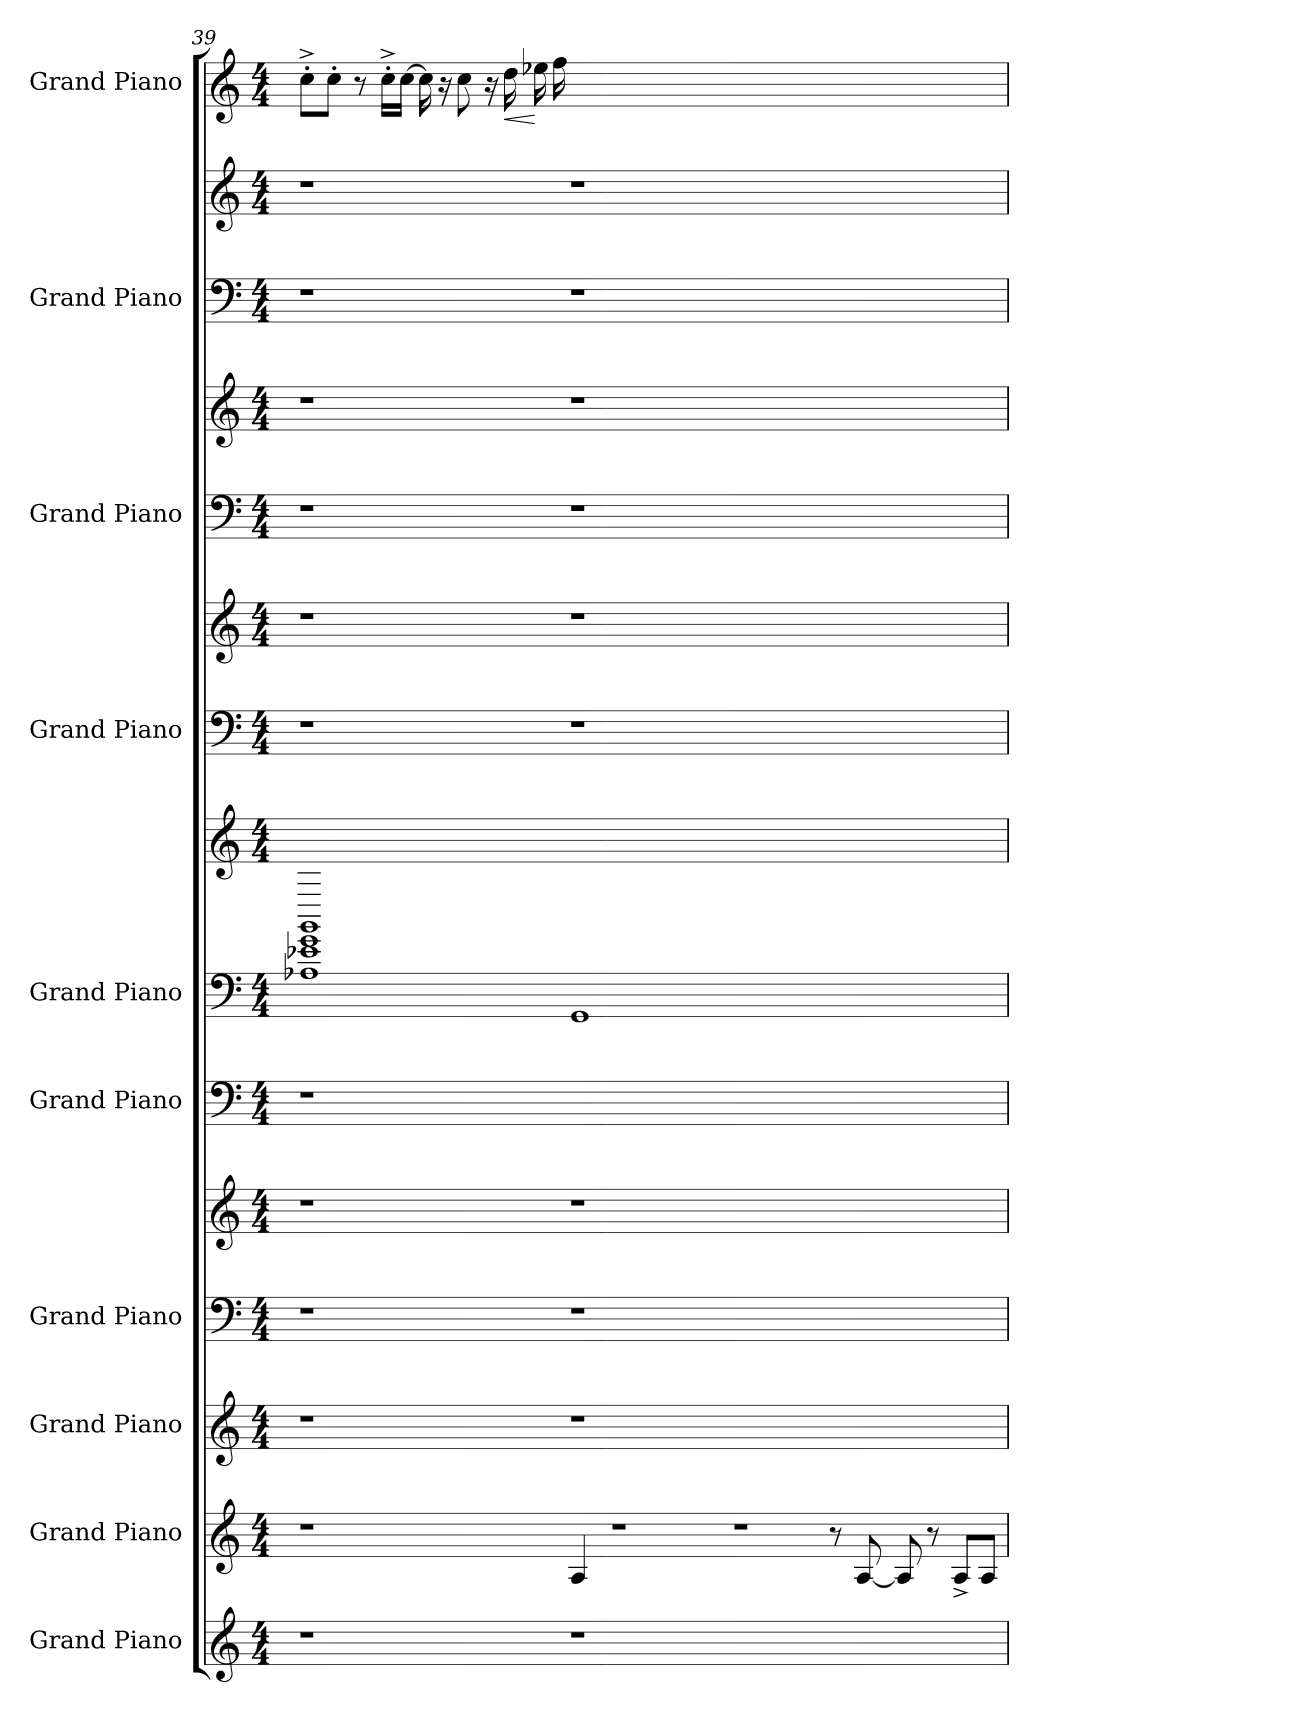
**kern	**kern	**kern	**kern	**kern	**kern	**kern	**kern	**kern	**kern	**kern	**kern	**kern	**kern	**kern	**dynam
*part10	*part9	*part8	*part7	*part7	*part6	*part5	*part5	*part4	*part4	*part3	*part3	*part2	*part2	*part1	*part1
*staff15	*staff14	*staff13	*staff12	*staff11	*staff10	*staff9	*staff8	*staff7	*staff6	*staff5	*staff4	*staff3	*staff2	*staff1	*staff1
*I"Grand Piano	*I"Grand Piano	*I"Grand Piano	*I"Grand Piano	*	*I"Grand Piano	*I"Grand Piano	*	*I"Grand Piano	*	*I"Grand Piano	*	*I"Grand Piano	*	*I"Grand Piano	*
*clefG2	*clefG2	*clefG2	*clefF4	*clefG2	*clefF4	*clefF4	*clefG2	*clefF4	*clefG2	*clefF4	*clefG2	*clefF4	*clefG2	*clefG2	*
*k[]	*k[]	*k[]	*k[]	*k[]	*k[]	*k[]	*k[]	*k[]	*k[]	*k[]	*k[]	*k[]	*k[]	*k[]	*
*C:	*C:	*C:	*C:	*C:	*C:	*C:	*C:	*C:	*C:	*C:	*C:	*C:	*C:	*C:	*
*M4/4	*M4/4	*M4/4	*M4/4	*M4/4	*M4/4	*M4/4	*M4/4	*M4/4	*M4/4	*M4/4	*M4/4	*M4/4	*M4/4	*M4/4	*
=39	=39	=39	=39	=39	=39	=39	=39	=39	=39	=39	=39	=39	=39	=39	=39
1r	1r	1r	1r	1r	1r	1A-X 1e-X 1g	1GG	1r	1r	1r	1r	1r	1r	8cc'^L	.
.	.	.	.	.	.	.	.	.	.	.	.	.	.	8cc'J	.
.	.	.	.	.	.	.	.	.	.	.	.	.	.	8r	.
.	.	.	.	.	.	.	.	.	.	.	.	.	.	16cc'^LL	.
.	.	.	.	.	.	.	.	.	.	.	.	.	.	[16ccJJ	.
.	.	.	.	.	.	.	.	.	.	.	.	.	.	16ccLL]	.
.	.	.	.	.	.	.	.	.	.	.	.	.	.	16r	.
.	.	.	.	.	.	.	.	.	.	.	.	.	.	8ccJ	.
.	.	.	.	.	.	.	.	.	.	.	.	.	.	16r	.
!	!	!	!	!	!	!	!	!	!	!	!	!	!	!	!LO:HP:b
.	.	.	.	.	.	.	.	.	.	.	.	.	.	16ddLL	<
.	.	.	.	.	.	.	.	.	.	.	.	.	.	16ee-X	[
.	.	.	.	.	.	.	.	.	.	.	.	.	.	16ffJJ	.
1r	4A	1r	1r	1r	0.ryy	1GG	0.ryy	1r	1r	1r	1r	1r	1r	0.ryy	.
.	1r	.	.	.	.	.	.	.	.	.	.	.	.	.	.
0ryy	.	0ryy	0ryy	0ryy	.	0ryy	.	0ryy	0ryy	0ryy	0ryy	0ryy	0ryy	.	.
.	1r	.	.	.	.	.	.	.	.	.	.	.	.	.	.
.	8r	.	.	.	.	.	.	.	.	.	.	.	.	.	.
.	[8A	.	.	.	.	.	.	.	.	.	.	.	.	.	.
.	8A]	.	.	.	.	.	.	.	.	.	.	.	.	.	.
.	8r	.	.	.	.	.	.	.	.	.	.	.	.	.	.
.	8A^L	.	.	.	.	.	.	.	.	.	.	.	.	.	.
.	8AJ	.	.	.	.	.	.	.	.	.	.	.	.	.	.
=	=	=	=	=	=	=	=	=	=	=	=	=	=	=	=
*-	*-	*-	*-	*-	*-	*-	*-	*-	*-	*-	*-	*-	*-	*-	*-
